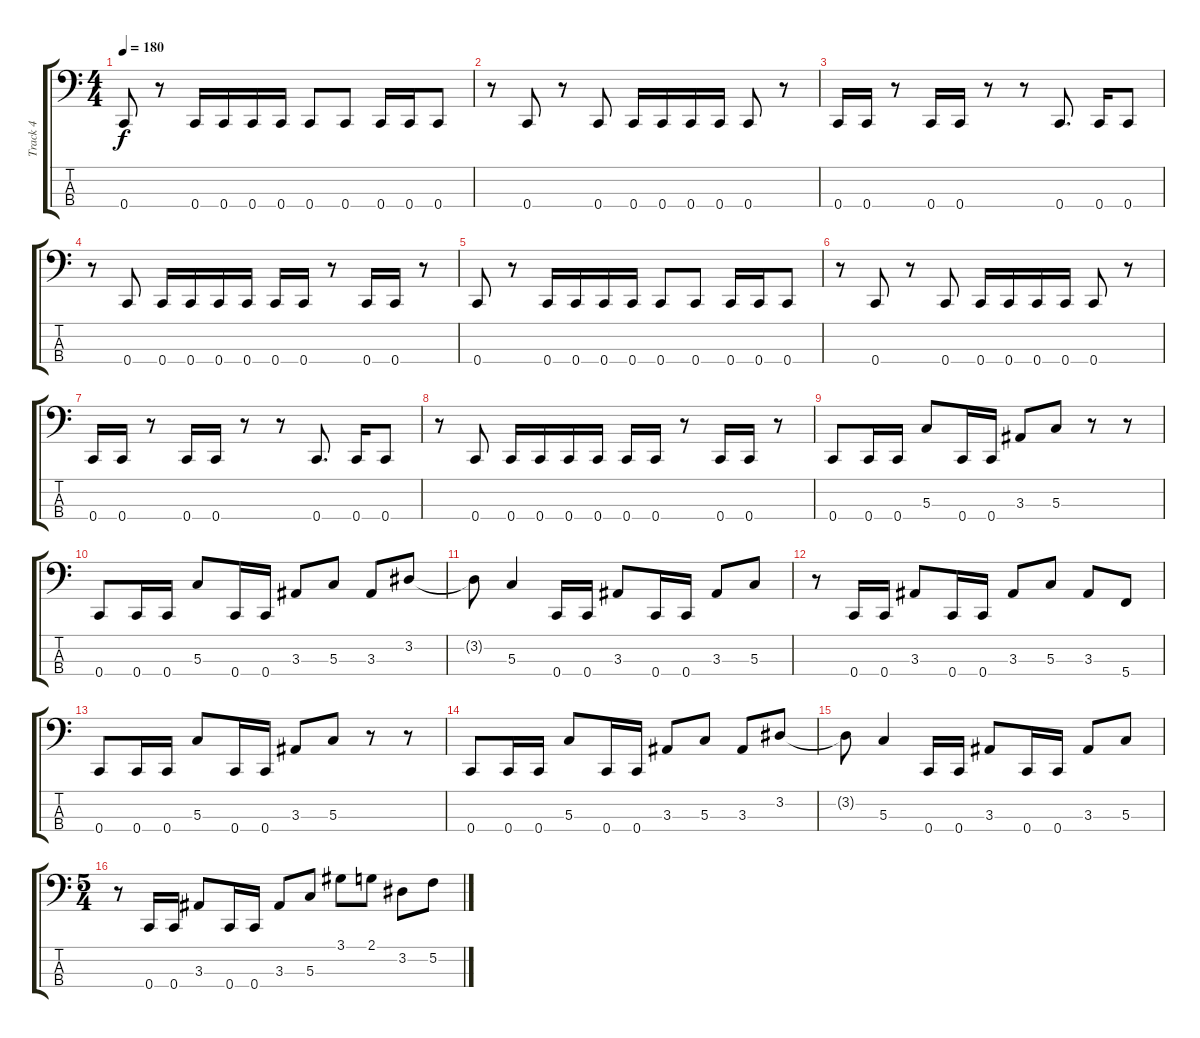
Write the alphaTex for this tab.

\track ("Track 4" "Track 4") {instrument electricbasspick}
\staff {score tabs}
\tuning (F2 C2 G1 C1) {hide}
\ts (4 4)
\tempo 180
\clef f4
\ks c
0.4.8{dy f} r.8 0.4.16 0.4.16 0.4.16 0.4.16 0.4.8 0.4.8 0.4.16 0.4.16 0.4.8 |
r.8 0.4.8 r.8 0.4.8 0.4.16 0.4.16 0.4.16 0.4.16 0.4.8 r.8 |
0.4.16 0.4.16 r.8 0.4.16 0.4.16 r.8 r.8 0.4.8{d} 0.4.16 0.4.8 |
r.8 0.4.8 0.4.16 0.4.16 0.4.16 0.4.16 0.4.16 0.4.16 r.8 0.4.16 0.4.16 r.8 |
0.4.8 r.8 0.4.16 0.4.16 0.4.16 0.4.16 0.4.8 0.4.8 0.4.16 0.4.16 0.4.8 |
r.8 0.4.8 r.8 0.4.8 0.4.16 0.4.16 0.4.16 0.4.16 0.4.8 r.8 |
0.4.16 0.4.16 r.8 0.4.16 0.4.16 r.8 r.8 0.4.8{d} 0.4.16 0.4.8 |
r.8 0.4.8 0.4.16 0.4.16 0.4.16 0.4.16 0.4.16 0.4.16 r.8 0.4.16 0.4.16 r.8 |
0.4.8 0.4.16 0.4.16 5.3.8 0.4.16 0.4.16 3.3.8 5.3.8 r.8 r.8 |
0.4.8 0.4.16 0.4.16 5.3.8 0.4.16 0.4.16 3.3.8 5.3.8 3.3.8 3.2.8 |
3.2{t}.8 5.3.4 0.4.16 0.4.16 3.3.8 0.4.16 0.4.16 3.3.8 5.3.8 |
r.8 0.4.16 0.4.16 3.3.8 0.4.16 0.4.16 3.3.8 5.3.8 3.3.8 5.4.8 |
0.4.8 0.4.16 0.4.16 5.3.8 0.4.16 0.4.16 3.3.8 5.3.8 r.8 r.8 |
0.4.8 0.4.16 0.4.16 5.3.8 0.4.16 0.4.16 3.3.8 5.3.8 3.3.8 3.2.8 |
3.2{t}.8 5.3.4 0.4.16 0.4.16 3.3.8 0.4.16 0.4.16 3.3.8 5.3.8 |
\ts (5 4)
r.8 0.4.16 0.4.16 3.3.8 0.4.16 0.4.16 3.3.8 5.3.8 3.1.8 2.1.8 3.2.8 5.2.8
